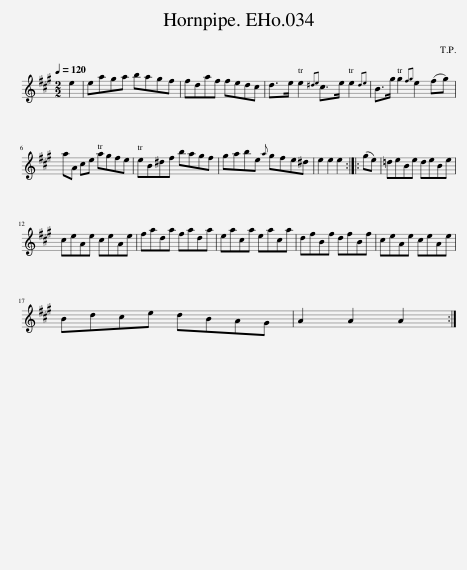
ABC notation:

X:1
L:1/8
Q:1/4=120
M:2/2
I:linebreak $
K:A
V:1 treble
V:1
 e2 | eaga bagf | fdaf fedc | d>e e2{^de} c>e e2{de} | B>g g2{fg} e2 (fg) |$ %5
 aA ce agfe | eB^df bagf | gabe{a} gfe^d | e2 e2 e2 :: (ge) | %10
 =deBe deBe |$ ceAe ceAe | fada fada | eaca eaca | dfBf dfBf | %15
 ceAe ceAe |$ Bdce dBAG | A2 A2 A2 :| %18
